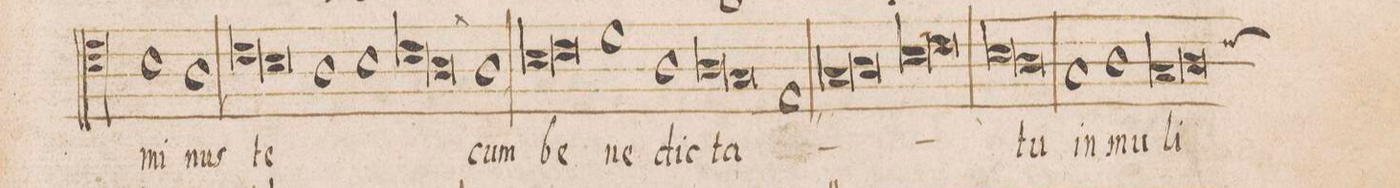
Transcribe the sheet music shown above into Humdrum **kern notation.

**kern	**text
*I"TENOR	*
*clefC4	*
*k[]	*
*met(C|)	*
*M2/1	*
1B	-mi-
1A	-nus
=29-	=29-
*lig	*
1c	te-
1B	.
*Xlig	*
=30-	=30-
1A	.
1B	.
=31-	=31-
*lig	*
1c	.
1A	.
*Xlig	*
=32-	=32-
1A,<	-cum
*lig	*
1B	be-
=33-	=33-
1c	.
*Xlig	*
1d	.
=34-	=34-
1A	-ne-
*lig	*
1A	-dic-
=35-	=35-
1G	.
*Xlig	*
1E,<	-ta
=36-	=36-
*lig	*
1G	.
1A	.
*Xlig	*
=37-	=37-
*lig	*
1B	.
1c	.
*Xlig	*
=38-	=38-
*lig	*
1B	tu
1A	.
*Xlig	*
=39-	=39-
1G	in
1A	mu-
=40-	=40-
*lig	*
1G	-li-
*custos:c	*
1A	.
*Xlig	*
=41-	=41-
*-	*-
